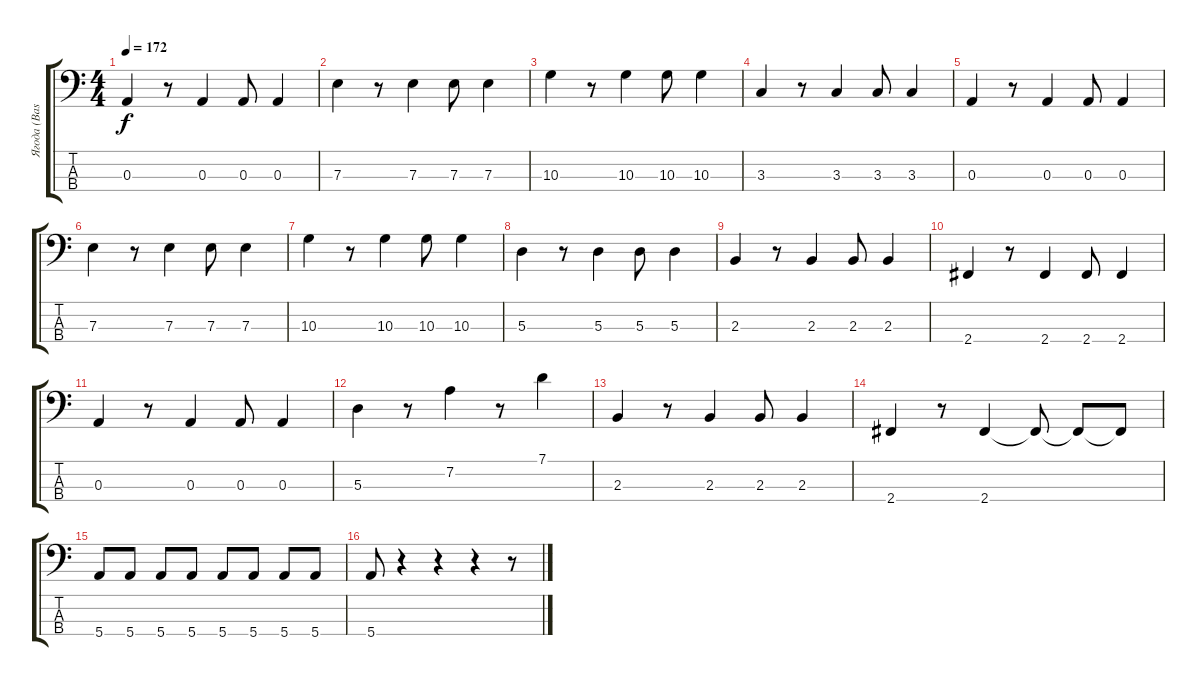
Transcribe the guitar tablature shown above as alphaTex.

\track ("Ягода (Bass)" "Ягода (Bas") {instrument electricbassfinger}
\staff {score tabs}
\tuning (G2 D2 A1 E1) {hide}
\ts (4 4)
\tempo 172
\clef f4
\ks c
0.3.4{dy f} r.8 0.3.4 0.3.8 0.3.4 |
7.3.4 r.8 7.3.4 7.3.8 7.3.4 |
10.3.4 r.8 10.3.4 10.3.8 10.3.4 |
3.3.4 r.8 3.3.4 3.3.8 3.3.4 |
0.3.4 r.8 0.3.4 0.3.8 0.3.4 |
7.3.4 r.8 7.3.4 7.3.8 7.3.4 |
10.3.4 r.8 10.3.4 10.3.8 10.3.4 |
5.3.4 r.8 5.3.4 5.3.8 5.3.4 |
2.3.4 r.8 2.3.4 2.3.8 2.3.4 |
2.4.4 r.8 2.4.4 2.4.8 2.4.4 |
0.3.4 r.8 0.3.4 0.3.8 0.3.4 |
5.3.4 r.8 7.2.4 r.8 7.1.4 |
2.3.4 r.8 2.3.4 2.3.8 2.3.4 |
2.4.4 r.8 2.4.4 2.4{t}.8 2.4{t}.8 2.4{t}.8 |
5.4.8 5.4.8 5.4.8 5.4.8 5.4.8 5.4.8 5.4.8 5.4.8 |
5.4.8 r.4 r.4 r.4 r.8
